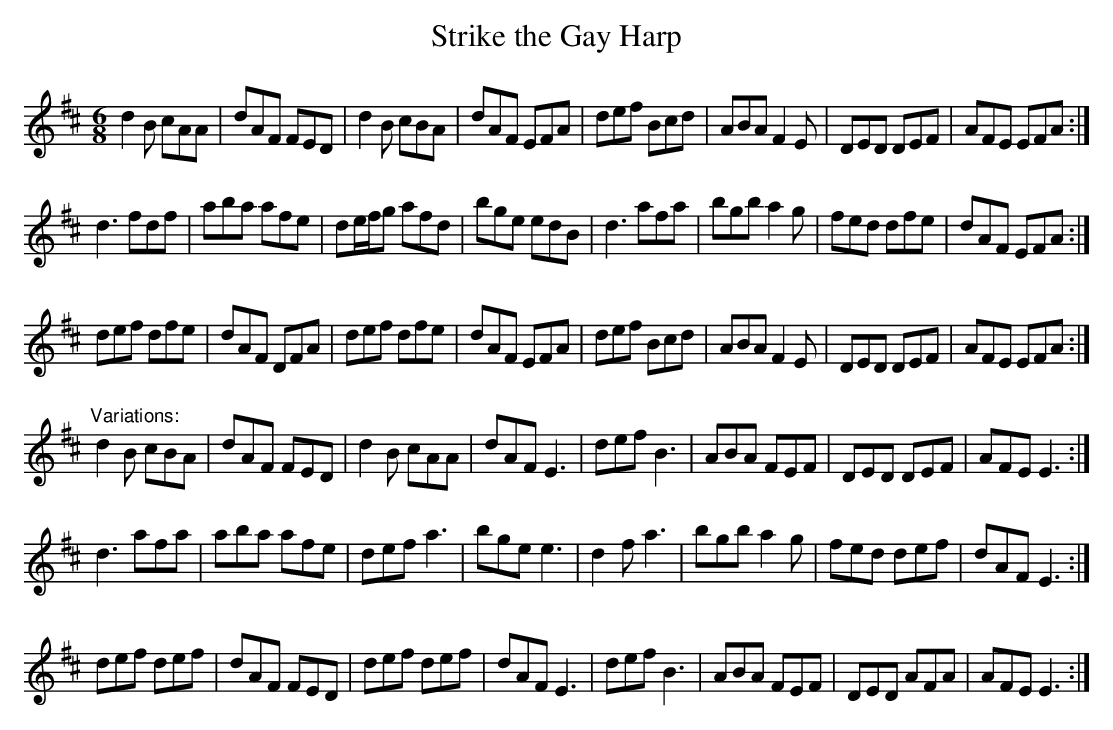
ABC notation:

X:1
T:Strike the Gay Harp
M:6/8
K:D
d2B cAA|dAF FED|d2B cBA|dAF EFA|def Bcd|ABA F2E|DED DEF|AFE EFA:|
d3 fdf|aba afe|de/f/g afd|bge edB|d3 afa|bgb a2g|fed dfe|dAF EFA:|
def dfe|dAF DFA|def dfe|dAF EFA|def Bcd|ABA F2E|DED DEF|AFE EFA:|
"Variations:"
d2B cBA|dAF FED|d2B cAA|dAF E3|def B3|ABA FEF|DED DEF|AFE E3:|
d3 afa|aba afe|def a3|bge e3|d2f a3|bgb a2g|fed def|dAF E3:|
def def|dAF FED|def def|dAF E3|def B3|ABA FEF|DED AFA|AFE E3:|
